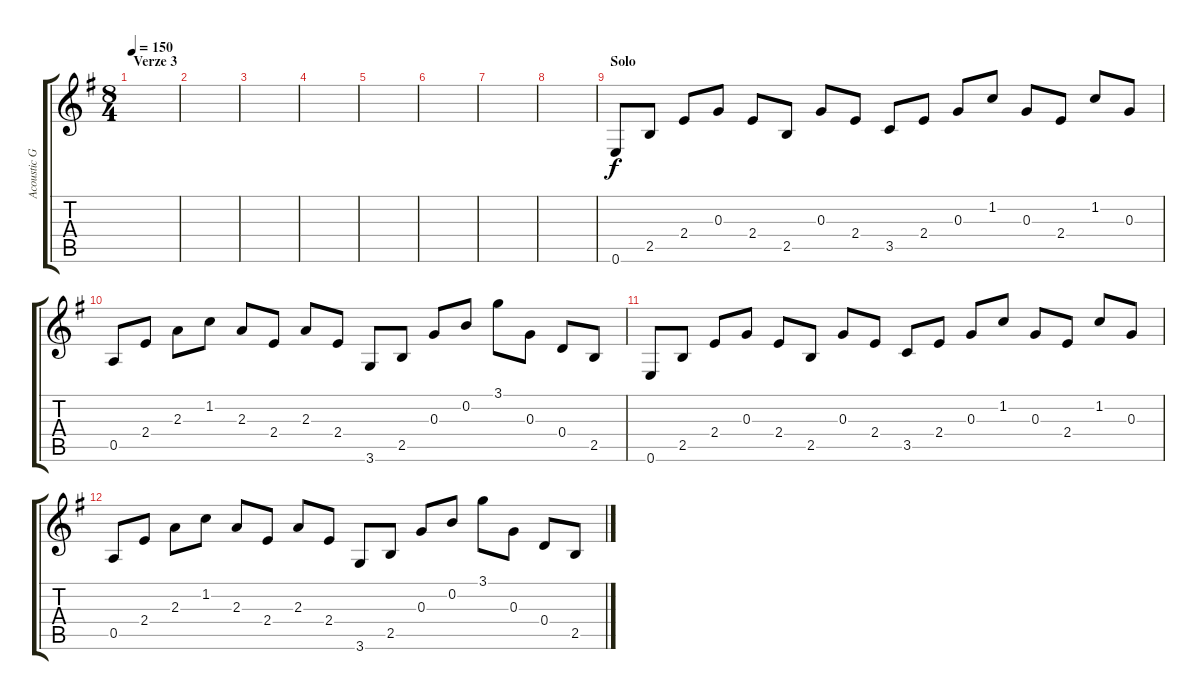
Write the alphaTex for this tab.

\track ("Acoustic Guitar" "Acoustic G") {instrument acousticguitarsteel}
\staff {score tabs}
\tuning (E4 B3 G3 D3 A2 E2) {hide}
\ts (8 4)
\section ("" "Verze 3")
\tempo 150
\clef g2
\ks g
|
|
|
|
|
|
|
|
\section ("" "Solo")
0.6.8 2.5.8 2.4.8 0.3.8 2.4.8 2.5.8 0.3.8 2.4.8 3.5.8 2.4.8 0.3.8 1.2.8 0.3.8 2.4.8 1.2.8 0.3.8 |
0.5.8 2.4.8 2.3.8 1.2.8 2.3.8 2.4.8 2.3.8 2.4.8 3.6.8 2.5.8 0.3.8 0.2.8 3.1.8 0.3.8 0.4.8 2.5.8 |
0.6.8 2.5.8 2.4.8 0.3.8 2.4.8 2.5.8 0.3.8 2.4.8 3.5.8 2.4.8 0.3.8 1.2.8 0.3.8 2.4.8 1.2.8 0.3.8 |
0.5.8 2.4.8 2.3.8 1.2.8 2.3.8 2.4.8 2.3.8 2.4.8 3.6.8 2.5.8 0.3.8 0.2.8 3.1.8 0.3.8 0.4.8 2.5.8
